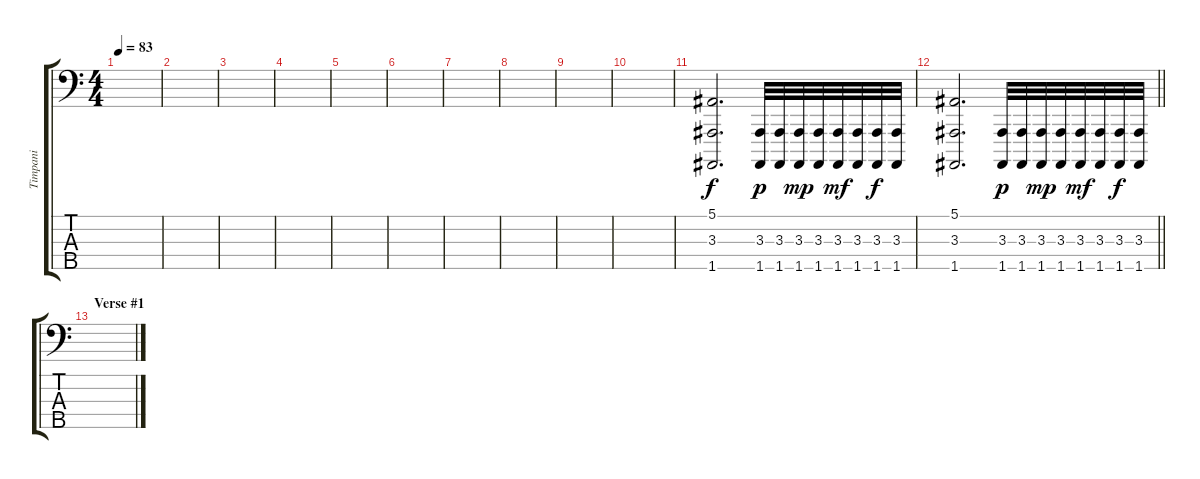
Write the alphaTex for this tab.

\track ("Timpani" "Timpani") {instrument timpani}
\staff {score tabs}
\tuning (F2 C2 G1 D1 A0) {hide}
\ts (4 4)
\tempo 83
\clef f4
\ks c
|
|
|
|
|
|
|
|
|
|
(5.1 3.3 1.5).2{d volume 10} (3.3 1.5).32{dy p} (3.3 1.5).32 (3.3 1.5).32{dy mp} (3.3 1.5).32 (3.3 1.5).32{dy mf} (3.3 1.5).32 (3.3 1.5).32{dy f} (3.3 1.5).32 |
\barLineRight lightlight
(5.1 3.3 1.5).2{d} (3.3 1.5).32{dy p} (3.3 1.5).32 (3.3 1.5).32{dy mp} (3.3 1.5).32 (3.3 1.5).32{dy mf} (3.3 1.5).32 (3.3 1.5).32{dy f} (3.3 1.5).32 |
\section ("" "Verse #1")
